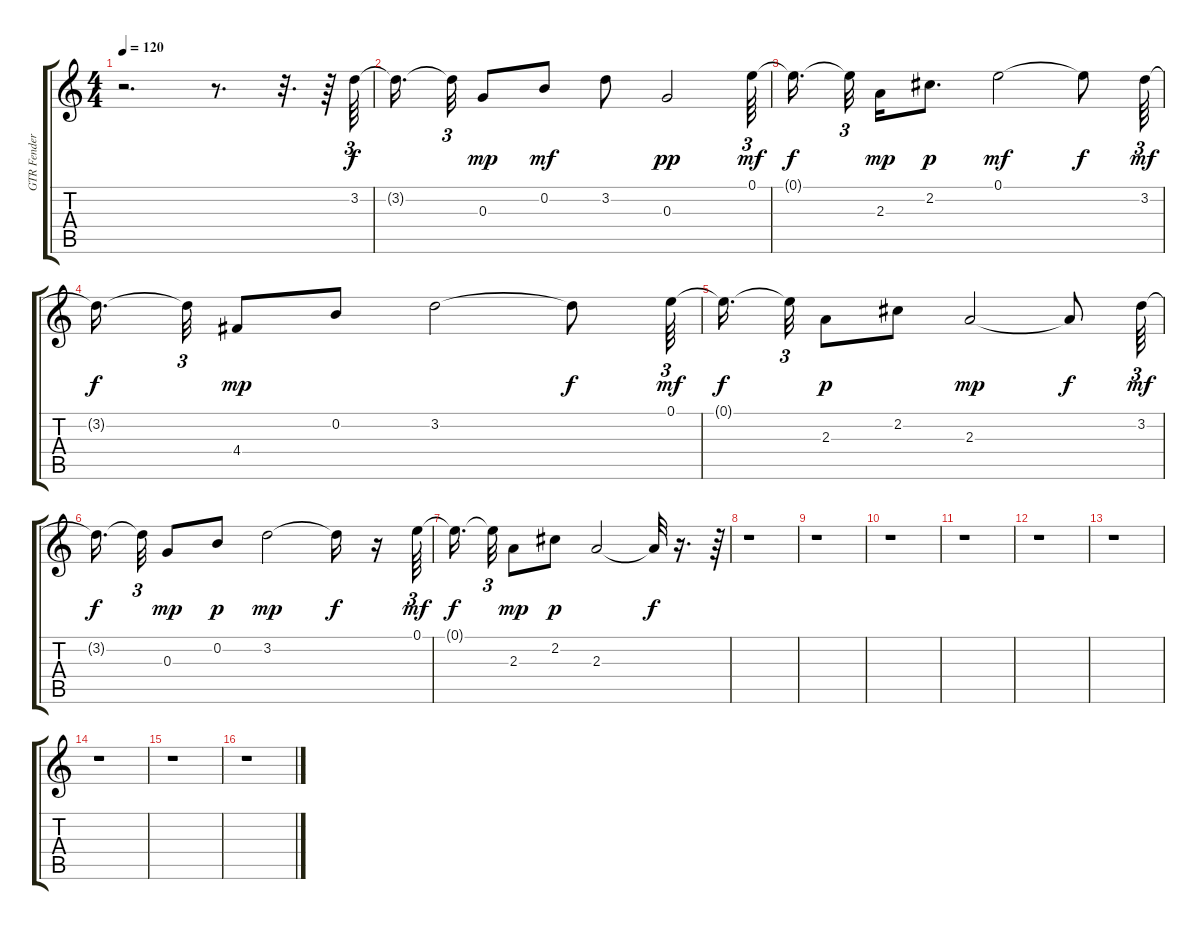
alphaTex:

\track ("GTR Fender" "GTR Fender") {instrument electricguitarclean}
\staff {score tabs}
\tuning (E4 B3 G3 D3 A2 E2) {hide}
\ts (4 4)
\tempo 120
\clef g2
\ks c
r.2{d dy f} r.8{d} r.32{d} r.64 3.2.64{tu (3 2)} |
3.2{t}.16{d beam splitsecondary} 3.2{t}.32{tu (3 2)} 0.3.8{dy mp} 0.2.8{dy mf} 3.2.8 0.3.2{dy pp} 0.1.64{tu (3 2) dy mf} |
0.1{t}.16{d dy f beam splitsecondary} 0.1{t}.32{tu (3 2) beam splitsecondary} 2.3.16{dy mp} 2.2.8{d dy p} 0.1.2{dy mf} 0.1{t}.8{dy f} 3.2.64{tu (3 2) dy mf} |
3.2{t}.16{d dy f beam splitsecondary} 3.2{t}.32{tu (3 2)} 4.4.8{dy mp} 0.2.8 3.2.2 3.2{t}.8{dy f} 0.1.64{tu (3 2) dy mf} |
0.1{t}.16{d dy f beam splitsecondary} 0.1{t}.32{tu (3 2)} 2.3.8{dy p} 2.2.8 2.3.2{dy mp} 2.3{t}.8{dy f} 3.2.64{tu (3 2) dy mf} |
3.2{t}.16{d dy f beam splitsecondary} 3.2{t}.32{tu (3 2)} 0.3.8{dy mp} 0.2.8{dy p} 3.2.2{dy mp} 3.2{t}.16{dy f} r.16 0.1.64{tu (3 2) dy mf} |
0.1{t}.16{d dy f beam splitsecondary} 0.1{t}.32{tu (3 2)} 2.3.8{dy mp} 2.2.8{dy p} 2.3.2 2.3{t}.32{dy f} r.16{d} r.64{tu (3 2)} |
r.1 |
r.1 |
r.1 |
r.1 |
r.1 |
r.1 |
r.1 |
r.1 |
r.1
